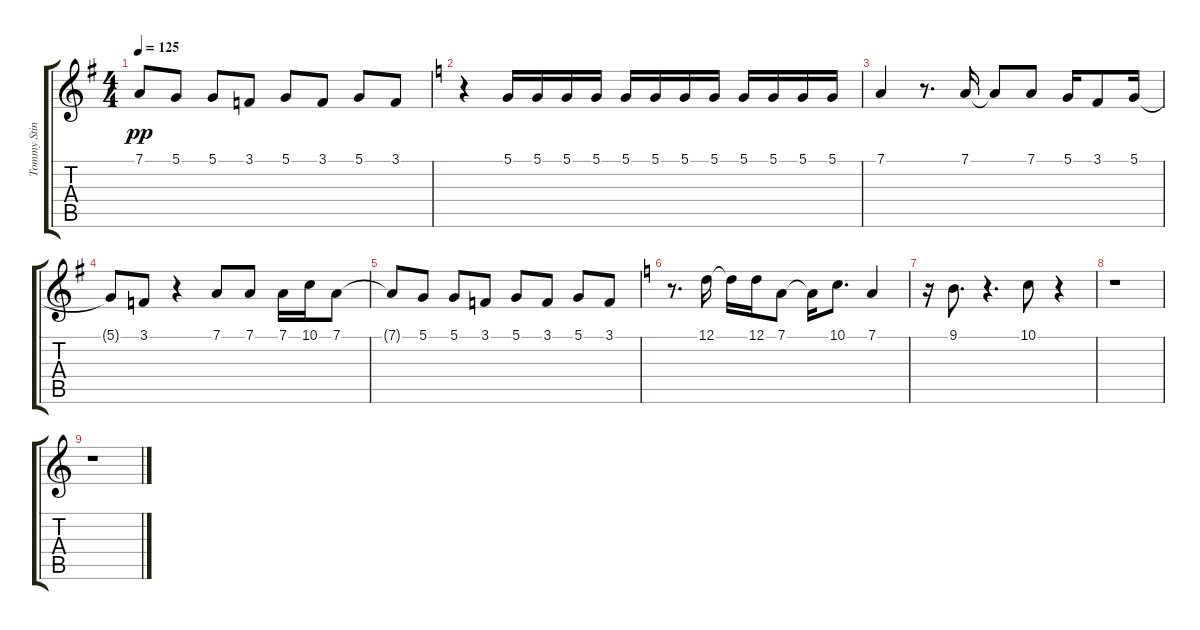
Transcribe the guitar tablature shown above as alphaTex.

\track ("Tommy Stinson (VOICE)" "Tommy Stin") {instrument lead7fifths}
\staff {score tabs}
\tuning (D4 A3 F3 C3 G2 D2) {hide}
\ts (4 4)
\tempo 125
\clef g2
\ks g
7.1{t}.8{dy pp} 5.1.8 5.1.8 3.1.8 5.1.8 3.1.8 5.1.8 3.1.8 |
\ks c
r.4 5.1.16 5.1.16 5.1.16 5.1.16 5.1.16 5.1.16 5.1.16 5.1.16 5.1.16 5.1.16 5.1.16 5.1.16 |
7.1.4 r.8{d} 7.1.16 7.1{t}.8 7.1.8 5.1.16 3.1.8 5.1.16 |
\ks g
5.1{t}.8 3.1.8 r.4 7.1.8 7.1.8 7.1.16 10.1.16 7.1.8 |
7.1{t}.8 5.1.8 5.1.8 3.1.8 5.1.8 3.1.8 5.1.8 3.1.8 |
\ks c
r.8{d} 12.1.16 12.1{t}.16 12.1.16 7.1.8 7.1{t}.16 10.1.8{d} 7.1.4 |
r.16 9.1.8{d} r.4{d} 10.1.8 r.4 |
r.1 |
r.1
